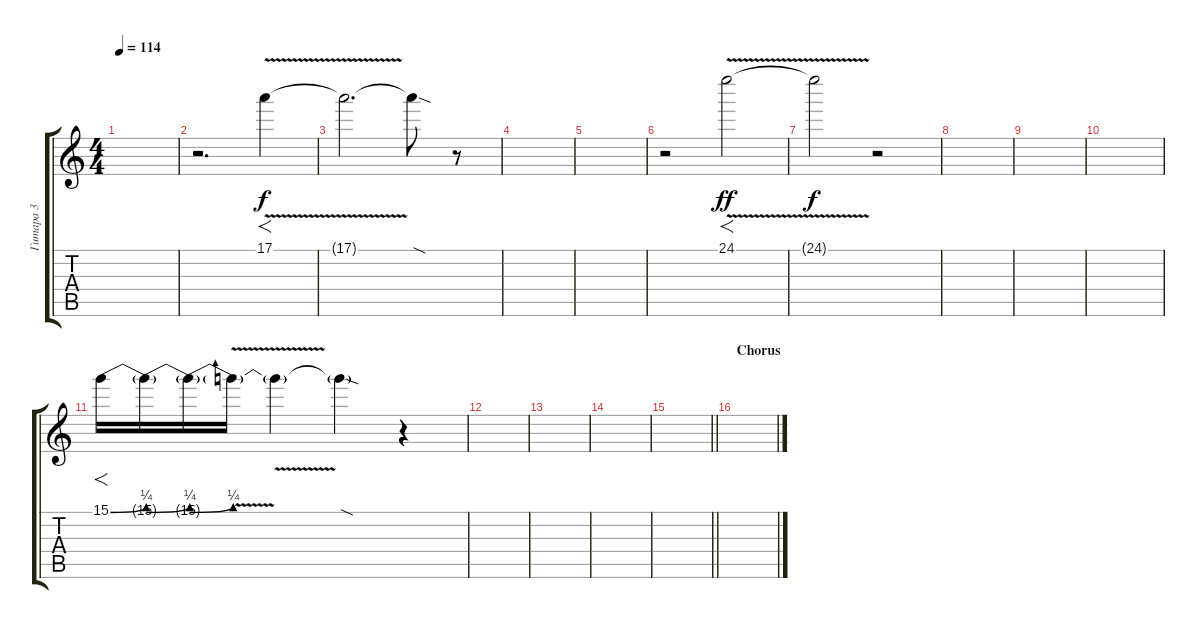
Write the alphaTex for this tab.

\track ("Гитара 3" "Гитара 3") {instrument distortionguitar}
\staff {score tabs}
\tuning (E4 B3 G3 D3 A2 E2) {hide}
\ts (4 4)
\tempo 114
\clef g2
\ks aminor
|
r.2{d} 17.1{v}.4{f} |
17.1{t}.2{d dy f} 17.1{sod t}.8 r.8 |
|
|
r.2 24.1{v}.2{f dy ff} |
24.1{t}.2{dy f} r.2 |
|
|
|
15.1{be (bend 0 0 60 1)}.16{f} 15.1{be (bend 0 0 60 1) t}.16 15.1{be (bend 0 0 60 1) t}.16 15.1{v t}.16 15.1{t}.4 15.1{sod t}.4 r.4 |
|
|
|
\barLineRight lightlight
|
\section ("" "Chorus")
